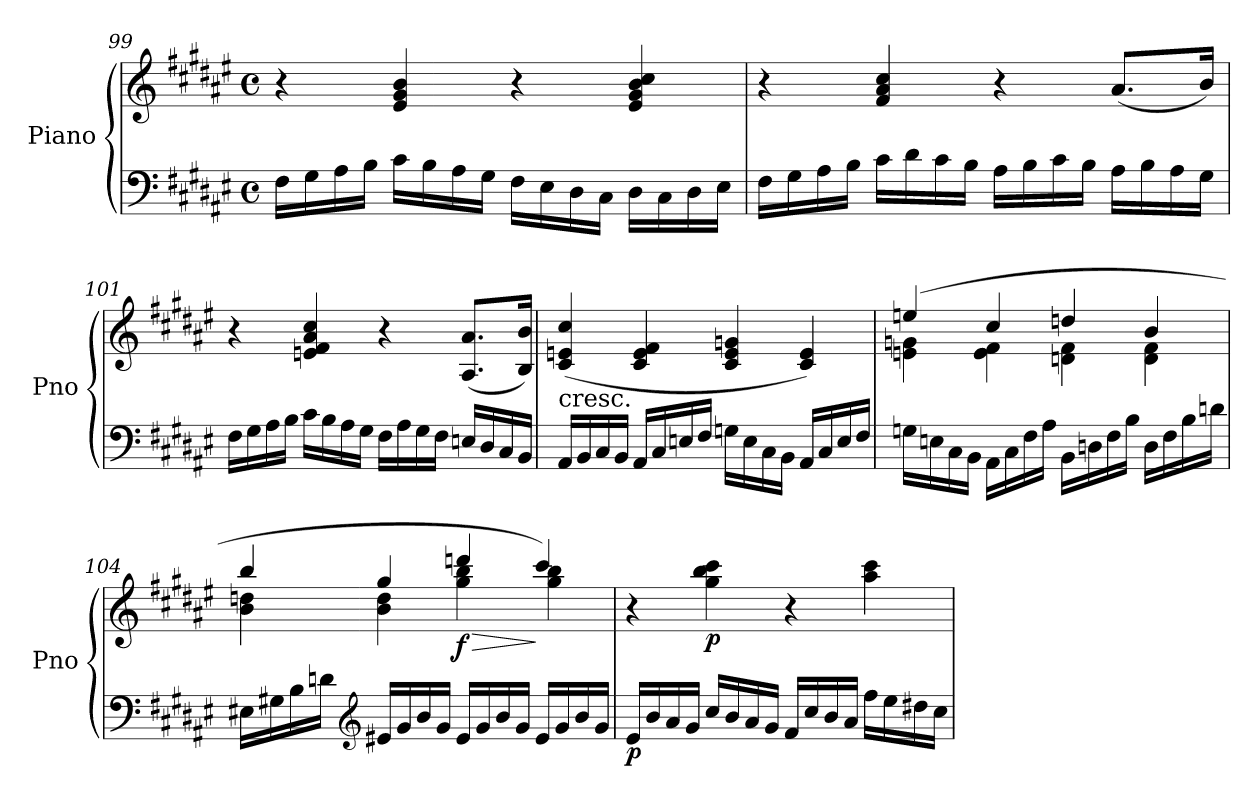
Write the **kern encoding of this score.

**kern	**kern	**dynam
*part1	*part1	*part1
*staff2	*staff1	*staff1/2
*I"Piano	*	*
*I'Pno	*	*
*clefF4	*clefG2	*
*k[f#c#g#d#a#e#]	*k[f#c#g#d#a#e#]	*
*F#:	*F#:	*
*M4/4	*M4/4	*
*met(c)	*met(c)	*
=99	=99	=99
16F#\LL	4r	.
16G#\	.	.
16A#\	.	.
16B\JJ	.	.
16c#\LL	4e#/ 4g#/ 4b/	.
16B\	.	.
16A#\	.	.
16G#\JJ	.	.
16F#\LL	4r	.
16E#\	.	.
16D#\	.	.
16C#\JJ	.	.
16D#\LL	4e#/ 4g#/ 4b/ 4cc#/	.
16C#\	.	.
16D#\	.	.
16E#\JJ	.	.
!!LO:PB:g=z
=100	=100	=100
16F#\LL	4r	.
16G#\	.	.
16A#\	.	.
16B\JJ	.	.
16c#\LL	4f#/ 4a#/ 4cc#/	.
16d#\	.	.
16c#\	.	.
16B\JJ	.	.
16A#\LL	4r	.
16B\	.	.
16c#\	.	.
16B\JJ	.	.
16A#\LL	(<8.a#/L	.
16B\	.	.
16A#\	.	.
16G#\JJ	16b/Jk)	.
=101	=101	=101
16F#\LL	4r	.
16G#\	.	.
16A#\	.	.
16B\JJ	.	.
16c#\LL	4en/ 4f#/ 4a#/ 4cc#/	.
16B\	.	.
16A#\	.	.
16G#\JJ	.	.
16F#\LL	4r	.
16A#\	.	.
16G#\	.	.
16F#\JJ	.	.
16En/LL	(<8.A#/ 8.a#/L	.
16D#/	.	.
16C#/	.	.
16BB/JJ	16B/ 16b/Jk)	.
!!LO:LB:g=z
=102	=102	=102
!	!LO:TX:b:t=cresc.	!
16AA#/LL	(<4c#/ 4en/ 4cc#/	.
16BB/	.	.
16C#/	.	.
16BB/JJ	.	.
16AA#/LL	4c#/ 4e/ 4f#/	.
16C#/	.	.
16En/	.	.
16F#/JJ	.	.
16Gn\LL	4c#/ 4e/ 4gn/	.
16E\	.	.
16C#\	.	.
16BB\JJ	.	.
16AA#/LL	4c#/ 4e/)	.
16C#/	.	.
16E/	.	.
16F#/JJ	.	.
=103	=103	=103
*	*^	*
16Gn\LL	(>4een/	4en\ 4gn\	.
16En\	.	.	.
16C#\	.	.	.
16BB\JJ	.	.	.
16AA#\LL	4cc#/	4e\ 4f#\	.
16C#\	.	.	.
16F#\	.	.	.
16A#\JJ	.	.	.
16BB\LL	4ddn/	4dn\ 4f#\	.
16Dn\	.	.	.
16F#\	.	.	.
16B\JJ	.	.	.
16D\LL	4b/	4d\ 4f#\	.
16F#\	.	.	.
16B\	.	.	.
16dn\JJ	.	.	.
!!LO:LB:g=z	!!
=104	=104	=104	=104
16E#X\LL	4bb/	4b\ 4ddn\	.
16G#X\	.	.	.
16B\	.	.	.
16dn\JJ	.	.	.
*clefG2	*	*	*
16e#X/LL	4gg#/	4b\ 4dd\	.
16g#/	.	.	.
16b/	.	.	.
16g#/JJ	.	.	.
!	!	!	!LO:HP:b
!	!	!	!LO:DY:n=1:b
16e#/LL	4dddn/	4gg#\ 4bb\	> f
16g#/	.	.	.
16b/	.	.	.
16g#/JJ	.	.	.
16e#/LL	4ccc#/)	4gg#\ 4bb\	]
16g#/	.	.	.
16b/	.	.	.
16g#/JJ	.	.	.
*	*v	*v	*
=105	=105	=105
!	!	!LO:DY:b=2
16e#/LL	4r	p
16b/	.	.
16a#/	.	.
16g#/JJ	.	.
!	!	!LO:DY:b
16cc#/LL	4gg#\ 4bb\ 4ccc#\	p
16b/	.	.
16a#/	.	.
16g#/JJ	.	.
16f#/LL	4r	.
16cc#/	.	.
16b/	.	.
16a#/JJ	.	.
16ff#\LL	4aa#\ 4ccc#\	.
16ee#\	.	.
16dd#X\	.	.
16cc#\JJ	.	.
=	=	=
*-	*-	*-
